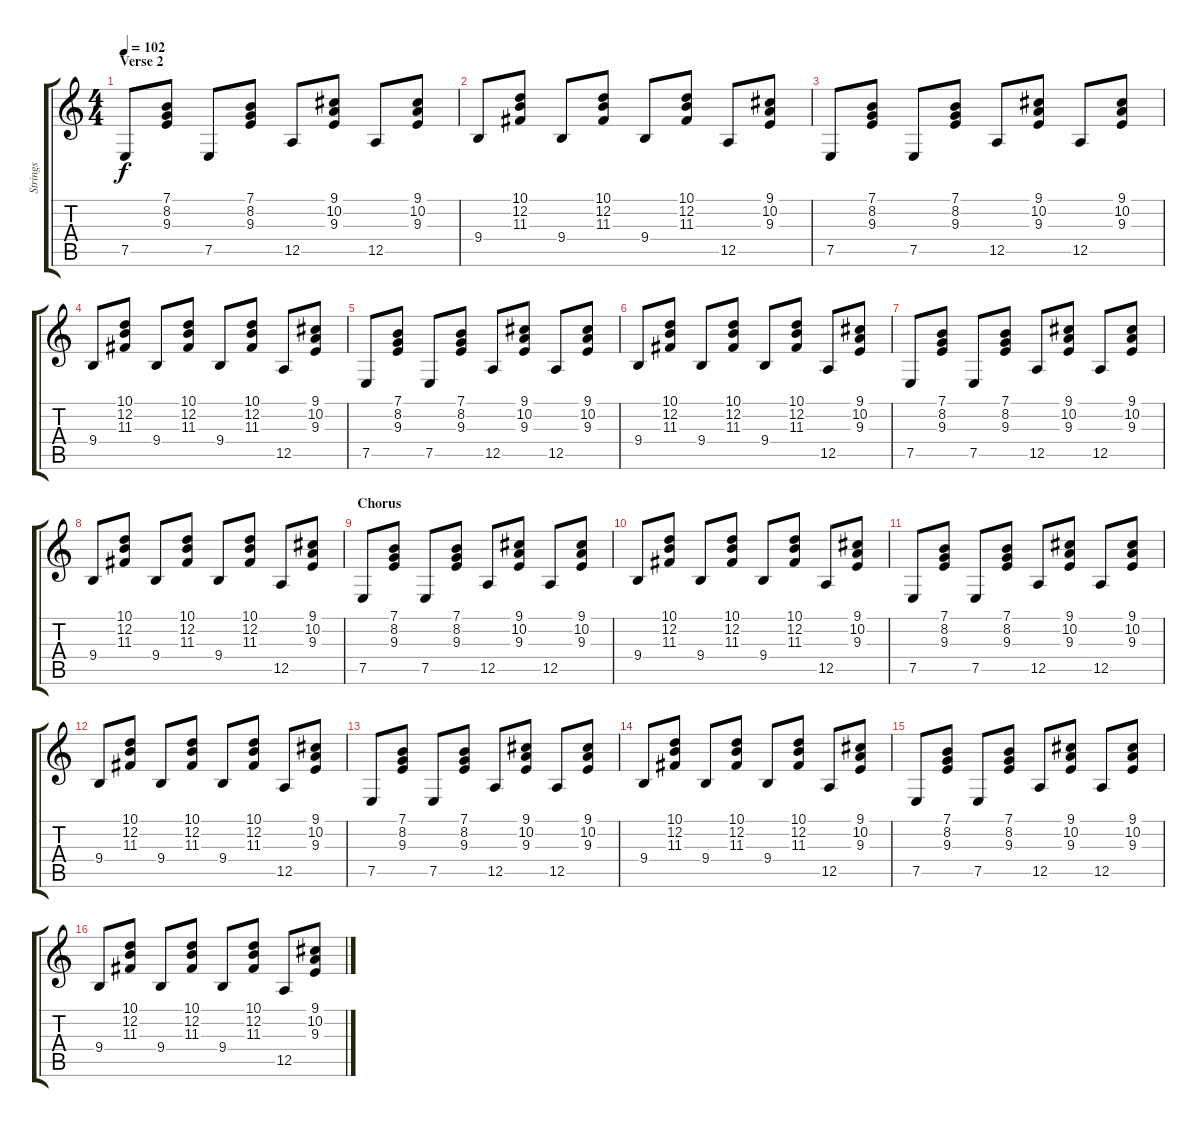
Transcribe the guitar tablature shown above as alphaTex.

\track ("Strings" "Strings") {instrument pizzicatostrings}
\staff {score tabs}
\tuning (E4 B3 G3 D3 A2 E2) {hide}
\ts (4 4)
\section ("" "Verse 2")
\tempo 102
\clef g2
\ks c
7.5.8{dy f} (7.1 8.2 9.3).8 7.5.8 (7.1 8.2 9.3).8 12.5.8 (9.1 10.2 9.3).8 12.5.8 (9.1 10.2 9.3).8 |
9.4.8 (10.1 12.2 11.3).8 9.4.8 (10.1 12.2 11.3).8 9.4.8 (10.1 12.2 11.3).8 12.5.8 (9.1 10.2 9.3).8 |
7.5.8 (7.1 8.2 9.3).8 7.5.8 (7.1 8.2 9.3).8 12.5.8 (9.1 10.2 9.3).8 12.5.8 (9.1 10.2 9.3).8 |
9.4.8 (10.1 12.2 11.3).8 9.4.8 (10.1 12.2 11.3).8 9.4.8 (10.1 12.2 11.3).8 12.5.8 (9.1 10.2 9.3).8 |
7.5.8 (7.1 8.2 9.3).8 7.5.8 (7.1 8.2 9.3).8 12.5.8 (9.1 10.2 9.3).8 12.5.8 (9.1 10.2 9.3).8 |
9.4.8 (10.1 12.2 11.3).8 9.4.8 (10.1 12.2 11.3).8 9.4.8 (10.1 12.2 11.3).8 12.5.8 (9.1 10.2 9.3).8 |
7.5.8 (7.1 8.2 9.3).8 7.5.8 (7.1 8.2 9.3).8 12.5.8 (9.1 10.2 9.3).8 12.5.8 (9.1 10.2 9.3).8 |
9.4.8 (10.1 12.2 11.3).8 9.4.8 (10.1 12.2 11.3).8 9.4.8 (10.1 12.2 11.3).8 12.5.8 (9.1 10.2 9.3).8 |
\section ("" "Chorus")
7.5.8 (7.1 8.2 9.3).8 7.5.8 (7.1 8.2 9.3).8 12.5.8 (9.1 10.2 9.3).8 12.5.8 (9.1 10.2 9.3).8 |
9.4.8 (10.1 12.2 11.3).8 9.4.8 (10.1 12.2 11.3).8 9.4.8 (10.1 12.2 11.3).8 12.5.8 (9.1 10.2 9.3).8 |
7.5.8 (7.1 8.2 9.3).8 7.5.8 (7.1 8.2 9.3).8 12.5.8 (9.1 10.2 9.3).8 12.5.8 (9.1 10.2 9.3).8 |
9.4.8 (10.1 12.2 11.3).8 9.4.8 (10.1 12.2 11.3).8 9.4.8 (10.1 12.2 11.3).8 12.5.8 (9.1 10.2 9.3).8 |
7.5.8 (7.1 8.2 9.3).8 7.5.8 (7.1 8.2 9.3).8 12.5.8 (9.1 10.2 9.3).8 12.5.8 (9.1 10.2 9.3).8 |
9.4.8 (10.1 12.2 11.3).8 9.4.8 (10.1 12.2 11.3).8 9.4.8 (10.1 12.2 11.3).8 12.5.8 (9.1 10.2 9.3).8 |
7.5.8 (7.1 8.2 9.3).8 7.5.8 (7.1 8.2 9.3).8 12.5.8 (9.1 10.2 9.3).8 12.5.8 (9.1 10.2 9.3).8 |
9.4.8 (10.1 12.2 11.3).8 9.4.8 (10.1 12.2 11.3).8 9.4.8 (10.1 12.2 11.3).8 12.5.8 (9.1 10.2 9.3).8
